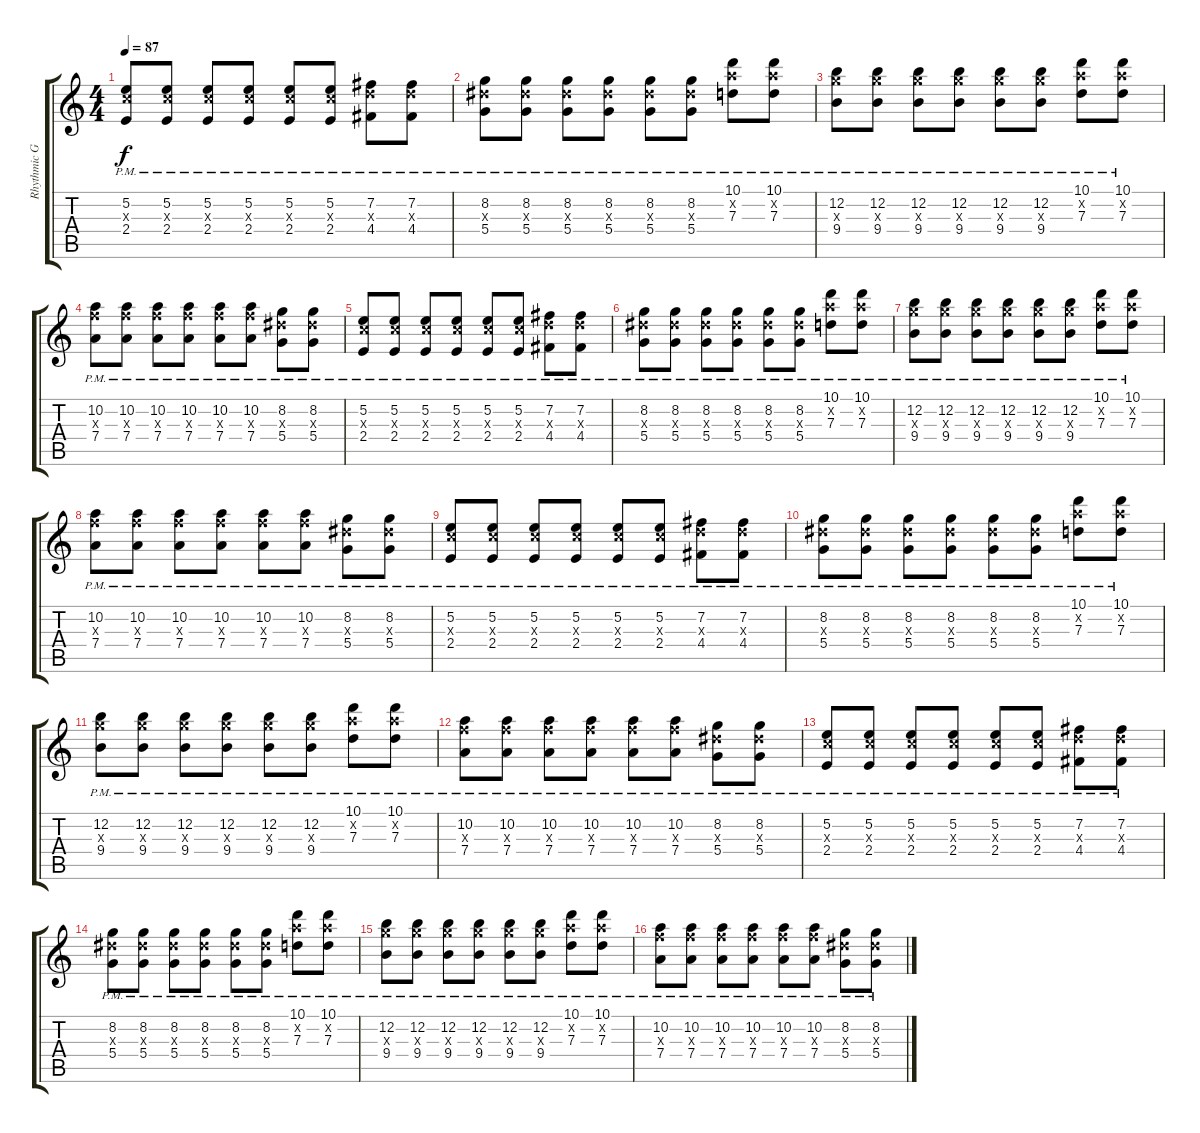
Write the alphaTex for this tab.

\track ("Rhythmic Guitar" "Rhythmic G") {instrument electricguitarclean}
\staff {score tabs}
\tuning (E4 B3 G3 D3 A2 D2) {hide}
\ts (4 4)
\tempo 87
\clef g2
\ks c
(5.2{pm} 5.3{x} 2.4{pm}).8{dy f} (5.2{pm} 5.3{x} 2.4{pm}).8 (5.2{pm} 5.3{x} 2.4{pm}).8 (5.2{pm} 5.3{x} 2.4{pm}).8 (5.2{pm} 5.3{x} 2.4{pm}).8 (5.2{pm} 5.3{x} 2.4{pm}).8 (7.2{pm} 7.3{x} 4.4{pm}).8 (7.2{pm} 7.3{x} 4.4{pm}).8 |
(8.2{pm} 8.3{x} 5.4{pm}).8 (8.2{pm} 8.3{x} 5.4{pm}).8 (8.2{pm} 8.3{x} 5.4{pm}).8 (8.2{pm} 8.3{x} 5.4{pm}).8 (8.2{pm} 8.3{x} 5.4{pm}).8 (8.2{pm} 8.3{x} 5.4{pm}).8 (10.1{pm} 10.2{x} 7.3{pm}).8 (10.1{pm} 10.2{x} 7.3{pm}).8 |
(12.2{pm} 12.3{x} 9.4{pm}).8 (12.2{pm} 12.3{x} 9.4{pm}).8 (12.2{pm} 12.3{x} 9.4{pm}).8 (12.2{pm} 12.3{x} 9.4{pm}).8 (12.2{pm} 12.3{x} 9.4{pm}).8 (12.2{pm} 12.3{x} 9.4{pm}).8 (10.1{pm} 10.2{x} 7.3{pm}).8 (10.1{pm} 10.2{x} 7.3{pm}).8 |
(10.2{pm} 10.3{x} 7.4{pm}).8 (10.2{pm} 10.3{x} 7.4{pm}).8 (10.2{pm} 10.3{x} 7.4{pm}).8 (10.2{pm} 10.3{x} 7.4{pm}).8 (10.2{pm} 10.3{x} 7.4{pm}).8 (10.2{pm} 10.3{x} 7.4{pm}).8 (8.2{pm} 8.3{x} 5.4{pm}).8 (8.2{pm} 8.3{x} 5.4{pm}).8 |
(5.2{pm} 5.3{x} 2.4{pm}).8 (5.2{pm} 5.3{x} 2.4{pm}).8 (5.2{pm} 5.3{x} 2.4{pm}).8 (5.2{pm} 5.3{x} 2.4{pm}).8 (5.2{pm} 5.3{x} 2.4{pm}).8 (5.2{pm} 5.3{x} 2.4{pm}).8 (7.2{pm} 7.3{x} 4.4{pm}).8 (7.2{pm} 7.3{x} 4.4{pm}).8 |
(8.2{pm} 8.3{x} 5.4{pm}).8 (8.2{pm} 8.3{x} 5.4{pm}).8 (8.2{pm} 8.3{x} 5.4{pm}).8 (8.2{pm} 8.3{x} 5.4{pm}).8 (8.2{pm} 8.3{x} 5.4{pm}).8 (8.2{pm} 8.3{x} 5.4{pm}).8 (10.1{pm} 10.2{x} 7.3{pm}).8 (10.1{pm} 10.2{x} 7.3{pm}).8 |
(12.2{pm} 12.3{x} 9.4{pm}).8 (12.2{pm} 12.3{x} 9.4{pm}).8 (12.2{pm} 12.3{x} 9.4{pm}).8 (12.2{pm} 12.3{x} 9.4{pm}).8 (12.2{pm} 12.3{x} 9.4{pm}).8 (12.2{pm} 12.3{x} 9.4{pm}).8 (10.1{pm} 10.2{x} 7.3{pm}).8 (10.1{pm} 10.2{x} 7.3{pm}).8 |
(10.2{pm} 10.3{x} 7.4{pm}).8 (10.2{pm} 10.3{x} 7.4{pm}).8 (10.2{pm} 10.3{x} 7.4{pm}).8 (10.2{pm} 10.3{x} 7.4{pm}).8 (10.2{pm} 10.3{x} 7.4{pm}).8 (10.2{pm} 10.3{x} 7.4{pm}).8 (8.2{pm} 8.3{x} 5.4{pm}).8 (8.2{pm} 8.3{x} 5.4{pm}).8 |
(5.2{pm} 5.3{x} 2.4{pm}).8 (5.2{pm} 5.3{x} 2.4{pm}).8 (5.2{pm} 5.3{x} 2.4{pm}).8 (5.2{pm} 5.3{x} 2.4{pm}).8 (5.2{pm} 5.3{x} 2.4{pm}).8 (5.2{pm} 5.3{x} 2.4{pm}).8 (7.2{pm} 7.3{x} 4.4{pm}).8 (7.2{pm} 7.3{x} 4.4{pm}).8 |
(8.2{pm} 8.3{x} 5.4{pm}).8 (8.2{pm} 8.3{x} 5.4{pm}).8 (8.2{pm} 8.3{x} 5.4{pm}).8 (8.2{pm} 8.3{x} 5.4{pm}).8 (8.2{pm} 8.3{x} 5.4{pm}).8 (8.2{pm} 8.3{x} 5.4{pm}).8 (10.1{pm} 10.2{x} 7.3{pm}).8 (10.1{pm} 10.2{x} 7.3{pm}).8 |
(12.2{pm} 12.3{x} 9.4{pm}).8 (12.2{pm} 12.3{x} 9.4{pm}).8 (12.2{pm} 12.3{x} 9.4{pm}).8 (12.2{pm} 12.3{x} 9.4{pm}).8 (12.2{pm} 12.3{x} 9.4{pm}).8 (12.2{pm} 12.3{x} 9.4{pm}).8 (10.1{pm} 10.2{x} 7.3{pm}).8 (10.1{pm} 10.2{x} 7.3{pm}).8 |
(10.2{pm} 10.3{x} 7.4{pm}).8 (10.2{pm} 10.3{x} 7.4{pm}).8 (10.2{pm} 10.3{x} 7.4{pm}).8 (10.2{pm} 10.3{x} 7.4{pm}).8 (10.2{pm} 10.3{x} 7.4{pm}).8 (10.2{pm} 10.3{x} 7.4{pm}).8 (8.2{pm} 8.3{x} 5.4{pm}).8 (8.2{pm} 8.3{x} 5.4{pm}).8 |
(5.2{pm} 5.3{x} 2.4{pm}).8 (5.2{pm} 5.3{x} 2.4{pm}).8 (5.2{pm} 5.3{x} 2.4{pm}).8 (5.2{pm} 5.3{x} 2.4{pm}).8 (5.2{pm} 5.3{x} 2.4{pm}).8 (5.2{pm} 5.3{x} 2.4{pm}).8 (7.2{pm} 7.3{x} 4.4{pm}).8 (7.2{pm} 7.3{x} 4.4{pm}).8 |
(8.2{pm} 8.3{x} 5.4{pm}).8 (8.2{pm} 8.3{x} 5.4{pm}).8 (8.2{pm} 8.3{x} 5.4{pm}).8 (8.2{pm} 8.3{x} 5.4{pm}).8 (8.2{pm} 8.3{x} 5.4{pm}).8 (8.2{pm} 8.3{x} 5.4{pm}).8 (10.1{pm} 10.2{x} 7.3{pm}).8 (10.1{pm} 10.2{x} 7.3{pm}).8 |
(12.2{pm} 12.3{x} 9.4{pm}).8 (12.2{pm} 12.3{x} 9.4{pm}).8 (12.2{pm} 12.3{x} 9.4{pm}).8 (12.2{pm} 12.3{x} 9.4{pm}).8 (12.2{pm} 12.3{x} 9.4{pm}).8 (12.2{pm} 12.3{x} 9.4{pm}).8 (10.1{pm} 10.2{x} 7.3{pm}).8 (10.1{pm} 10.2{x} 7.3{pm}).8 |
(10.2{pm} 10.3{x} 7.4{pm}).8 (10.2{pm} 10.3{x} 7.4{pm}).8 (10.2{pm} 10.3{x} 7.4{pm}).8 (10.2{pm} 10.3{x} 7.4{pm}).8 (10.2{pm} 10.3{x} 7.4{pm}).8 (10.2{pm} 10.3{x} 7.4{pm}).8 (8.2{pm} 8.3{x} 5.4{pm}).8 (8.2{pm} 8.3{x} 5.4{pm}).8
